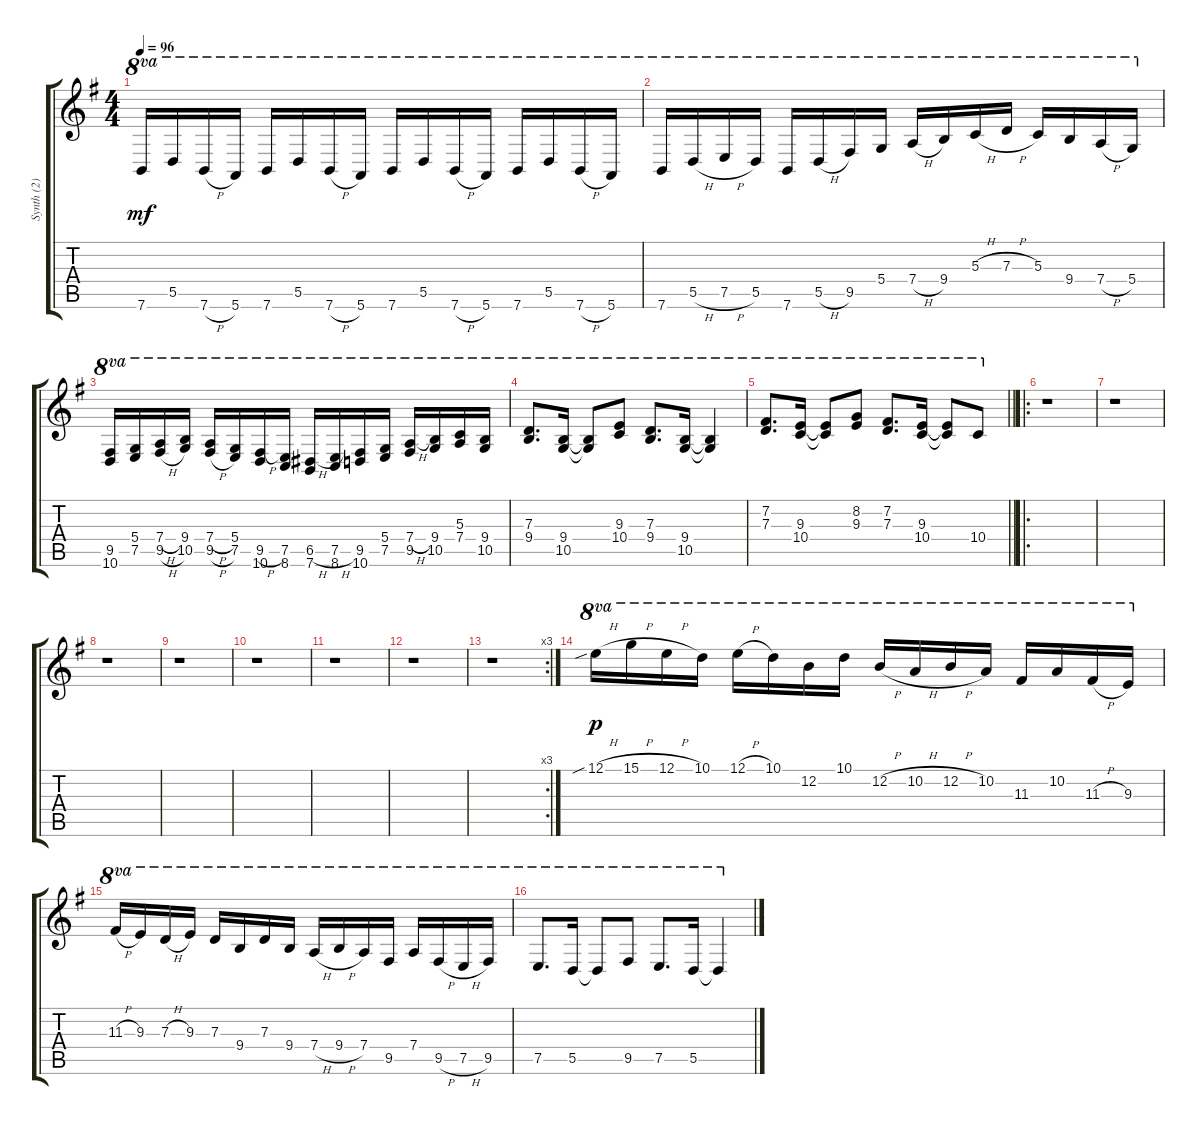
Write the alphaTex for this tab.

\track ("Synth (2) (for the octave effect)" "Synth (2) ") {instrument lead2sawtooth}
\staff {score tabs}
\tuning (E5 B4 G4 D4 A3 E3) {hide}
\ts (4 4)
\tempo 96
\clef g2
\ks g
7.6.16{ot 8va dy mf} 5.5.16{ot 8va} 7.6{h}.16{ot 8va} 5.6.16{ot 8va} 7.6.16{ot 8va} 5.5.16{ot 8va} 7.6{h}.16{ot 8va} 5.6.16{ot 8va} 7.6.16{ot 8va} 5.5.16{ot 8va} 7.6{h}.16{ot 8va} 5.6.16{ot 8va} 7.6.16{ot 8va} 5.5.16{ot 8va} 7.6{h}.16{ot 8va} 5.6.16{ot 8va} |
7.6.16{ot 8va} 5.5{h}.16{ot 8va} 7.5{h}.16{ot 8va} 5.5.16{ot 8va} 7.6.16{ot 8va} 5.5{h}.16{ot 8va} 9.5.16{ot 8va} 5.4.16{ot 8va} 7.4{h}.16{ot 8va} 9.4.16{ot 8va} 5.3{h}.16{ot 8va} 7.3{h}.16{ot 8va} 5.3.16{ot 8va} 9.4.16{ot 8va} 7.4{h}.16{ot 8va} 5.4.16{ot 8va} |
(9.5 10.6).16{ot 8va} (5.4 7.5).16{ot 8va} (7.4{h} 9.5{h}).16{ot 8va} (9.4 10.5).16{ot 8va} (7.4{h} 9.5{h}).16{ot 8va} (5.4 7.5).16{ot 8va} (9.5{h} 10.6).16{ot 8va} (7.5 8.6).16{ot 8va} (6.5{h} 7.6).16{ot 8va} (7.5{h} 8.6).16{ot 8va} (9.5 10.6).16{ot 8va} (5.4 7.5).16{ot 8va} (7.4{h} 9.5).16{ot 8va} (9.4 10.5).16{ot 8va} (5.3 7.4).16{ot 8va} (9.4 10.5).16{ot 8va} |
(7.3 9.4).8{d ot 8va} (9.4 10.5).16{ot 8va} (9.4{t} 10.5{t}).8{ot 8va} (9.3 10.4).8{ot 8va} (7.3 9.4).8{d ot 8va} (9.4 10.5).16{ot 8va} (9.4{t} 10.5{t}).4{ot 8va} |
\barLineRight lightlight
(7.2 7.3).8{d ot 8va} (9.3 10.4).16{ot 8va} (9.3{t} 10.4{t}).8{ot 8va} (8.2 9.3).8{ot 8va} (7.2 7.3).8{d ot 8va} (9.3 10.4).16{ot 8va} (9.3{t} 10.4{t}).8{ot 8va} 10.4.8{ot 8va} |
\ro
r.1 |
r.1 |
r.1 |
r.1 |
r.1 |
r.1 |
r.1 |
\rc 3
r.1 |
12.1{sib h}.16{ot 8va dy p} 15.1{h}.16{ot 8va} 12.1{h}.16{ot 8va} 10.1.16{ot 8va} 12.1{h}.16{ot 8va} 10.1.16{ot 8va} 12.2.16{ot 8va} 10.1.16{ot 8va} 12.2{h}.16{ot 8va} 10.2{h}.16{ot 8va} 12.2{h}.16{ot 8va} 10.2.16{ot 8va} 11.3.16{ot 8va} 10.2.16{ot 8va} 11.3{h}.16{ot 8va} 9.3.16{ot 8va} |
11.3{h}.16{ot 8va} 9.3.16{ot 8va} 7.3{h}.16{ot 8va} 9.3.16{ot 8va} 7.3.16{ot 8va} 9.4.16{ot 8va} 7.3.16{ot 8va} 9.4.16{ot 8va} 7.4{h}.16{ot 8va} 9.4{h}.16{ot 8va} 7.4.16{ot 8va} 9.5.16{ot 8va} 7.4.16{ot 8va} 9.5{h}.16{ot 8va} 7.5{h}.16{ot 8va} 9.5.16{ot 8va} |
7.5.8{d ot 8va} 5.5.16{ot 8va} 5.5{t}.8{ot 8va} 9.5.8{ot 8va} 7.5.8{d ot 8va} 5.5.16{ot 8va} 5.5{t}.4{ot 8va}
